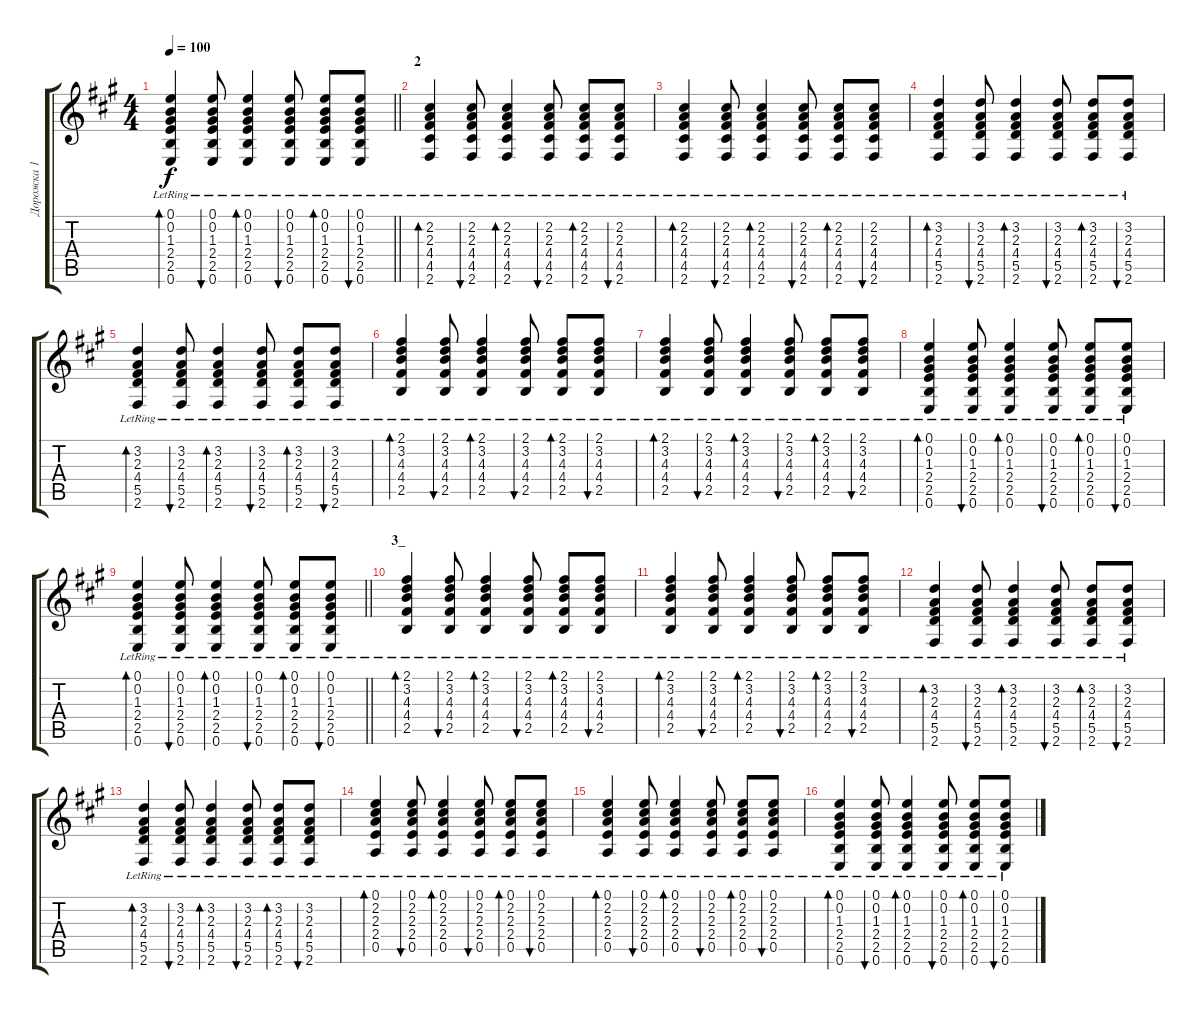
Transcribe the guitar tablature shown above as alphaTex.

\track ("Дорожка 1" "Дорожка 1") {instrument acousticguitarsteel}
\staff {score tabs}
\tuning (E4 B3 G3 D3 A2 E2) {hide}
\ts (4 4)
\tempo 100
\clef g2
\barLineRight lightlight
\ks f#minor
(0.1{lr} 0.2{lr} 1.3{lr} 2.4{lr} 2.5{lr} 0.6{lr}).4{bd 60 dy f} (0.1{lr} 0.2{lr} 1.3{lr} 2.4{lr} 2.5{lr} 0.6{lr}).8{bu 60} (0.1{lr} 0.2{lr} 1.3{lr} 2.4{lr} 2.5{lr} 0.6{lr}).4{bd 60} (0.1{lr} 0.2{lr} 1.3{lr} 2.4{lr} 2.5{lr} 0.6{lr}).8{bu 60} (0.1{lr} 0.2{lr} 1.3{lr} 2.4{lr} 2.5{lr} 0.6{lr}).8{bd 60} (0.1{lr} 0.2{lr} 1.3{lr} 2.4{lr} 2.5{lr} 0.6{lr}).8{bu 60} |
\section ("" "2")
(2.2{lr} 2.3{lr} 4.4{lr} 4.5{lr} 2.6{lr}).4{bd 60} (2.2{lr} 2.3{lr} 4.4{lr} 4.5{lr} 2.6{lr}).8{bu 60} (2.2{lr} 2.3{lr} 4.4{lr} 4.5{lr} 2.6{lr}).4{bd 60} (2.2{lr} 2.3{lr} 4.4{lr} 4.5{lr} 2.6{lr}).8{bu 60} (2.2{lr} 2.3{lr} 4.4{lr} 4.5{lr} 2.6{lr}).8{bd 60} (2.2{lr} 2.3{lr} 4.4{lr} 4.5{lr} 2.6{lr}).8{bu 60} |
(2.2{lr} 2.3{lr} 4.4{lr} 4.5{lr} 2.6{lr}).4{bd 60} (2.2{lr} 2.3{lr} 4.4{lr} 4.5{lr} 2.6{lr}).8{bu 60} (2.2{lr} 2.3{lr} 4.4{lr} 4.5{lr} 2.6{lr}).4{bd 60} (2.2{lr} 2.3{lr} 4.4{lr} 4.5{lr} 2.6{lr}).8{bu 60} (2.2{lr} 2.3{lr} 4.4{lr} 4.5{lr} 2.6{lr}).8{bd 60} (2.2{lr} 2.3{lr} 4.4{lr} 4.5{lr} 2.6{lr}).8{bu 60} |
(3.2{lr} 2.3{lr} 4.4{lr} 5.5{lr} 2.6{lr}).4{bd 60} (3.2{lr} 2.3{lr} 4.4{lr} 5.5{lr} 2.6{lr}).8{bu 60} (3.2{lr} 2.3{lr} 4.4{lr} 5.5{lr} 2.6{lr}).4{bd 60} (3.2{lr} 2.3{lr} 4.4{lr} 5.5{lr} 2.6{lr}).8{bu 60} (3.2{lr} 2.3{lr} 4.4{lr} 5.5{lr} 2.6{lr}).8{bd 60} (3.2{lr} 2.3{lr} 4.4{lr} 5.5{lr} 2.6{lr}).8{bu 60} |
(3.2{lr} 2.3{lr} 4.4{lr} 5.5{lr} 2.6{lr}).4{bd 60} (3.2{lr} 2.3{lr} 4.4{lr} 5.5{lr} 2.6{lr}).8{bu 60} (3.2{lr} 2.3{lr} 4.4{lr} 5.5{lr} 2.6{lr}).4{bd 60} (3.2{lr} 2.3{lr} 4.4{lr} 5.5{lr} 2.6{lr}).8{bu 60} (3.2{lr} 2.3{lr} 4.4{lr} 5.5{lr} 2.6{lr}).8{bd 60} (3.2{lr} 2.3{lr} 4.4{lr} 5.5{lr} 2.6{lr}).8{bu 60} |
(2.1{lr} 3.2{lr} 4.3{lr} 4.4{lr} 2.5{lr}).4{bd 60} (2.1{lr} 3.2{lr} 4.3{lr} 4.4{lr} 2.5{lr}).8{bu 60} (2.1{lr} 3.2{lr} 4.3{lr} 4.4{lr} 2.5{lr}).4{bd 60} (2.1{lr} 3.2{lr} 4.3{lr} 4.4{lr} 2.5{lr}).8{bu 60} (2.1{lr} 3.2{lr} 4.3{lr} 4.4{lr} 2.5{lr}).8{bd 60} (2.1{lr} 3.2{lr} 4.3{lr} 4.4{lr} 2.5{lr}).8{bu 60} |
(2.1{lr} 3.2{lr} 4.3{lr} 4.4{lr} 2.5{lr}).4{bd 60} (2.1{lr} 3.2{lr} 4.3{lr} 4.4{lr} 2.5{lr}).8{bu 60} (2.1{lr} 3.2{lr} 4.3{lr} 4.4{lr} 2.5{lr}).4{bd 60} (2.1{lr} 3.2{lr} 4.3{lr} 4.4{lr} 2.5{lr}).8{bu 60} (2.1{lr} 3.2{lr} 4.3{lr} 4.4{lr} 2.5{lr}).8{bd 60} (2.1{lr} 3.2{lr} 4.3{lr} 4.4{lr} 2.5{lr}).8{bu 60} |
(0.1{lr} 0.2{lr} 1.3{lr} 2.4{lr} 2.5{lr} 0.6{lr}).4{bd 60} (0.1{lr} 0.2{lr} 1.3{lr} 2.4{lr} 2.5{lr} 0.6{lr}).8{bu 60} (0.1{lr} 0.2{lr} 1.3{lr} 2.4{lr} 2.5{lr} 0.6{lr}).4{bd 60} (0.1{lr} 0.2{lr} 1.3{lr} 2.4{lr} 2.5{lr} 0.6{lr}).8{bu 60} (0.1{lr} 0.2{lr} 1.3{lr} 2.4{lr} 2.5{lr} 0.6{lr}).8{bd 60} (0.1{lr} 0.2{lr} 1.3{lr} 2.4{lr} 2.5{lr} 0.6{lr}).8{bu 60} |
\barLineRight lightlight
(0.1{lr} 0.2{lr} 1.3{lr} 2.4{lr} 2.5{lr} 0.6{lr}).4{bd 60} (0.1{lr} 0.2{lr} 1.3{lr} 2.4{lr} 2.5{lr} 0.6{lr}).8{bu 60} (0.1{lr} 0.2{lr} 1.3{lr} 2.4{lr} 2.5{lr} 0.6{lr}).4{bd 60} (0.1{lr} 0.2{lr} 1.3{lr} 2.4{lr} 2.5{lr} 0.6{lr}).8{bu 60} (0.1{lr} 0.2{lr} 1.3{lr} 2.4{lr} 2.5{lr} 0.6{lr}).8{bd 60} (0.1{lr} 0.2{lr} 1.3{lr} 2.4{lr} 2.5{lr} 0.6{lr}).8{bu 60} |
\section ("" "3_")
(2.1{lr} 3.2{lr} 4.3{lr} 4.4{lr} 2.5{lr}).4{bd 60} (2.1{lr} 3.2{lr} 4.3{lr} 4.4{lr} 2.5{lr}).8{bu 60} (2.1{lr} 3.2{lr} 4.3{lr} 4.4{lr} 2.5{lr}).4{bd 60} (2.1{lr} 3.2{lr} 4.3{lr} 4.4{lr} 2.5{lr}).8{bu 60} (2.1{lr} 3.2{lr} 4.3{lr} 4.4{lr} 2.5{lr}).8{bd 60} (2.1{lr} 3.2{lr} 4.3{lr} 4.4{lr} 2.5{lr}).8{bu 60} |
(2.1{lr} 3.2{lr} 4.3{lr} 4.4{lr} 2.5{lr}).4{bd 60} (2.1{lr} 3.2{lr} 4.3{lr} 4.4{lr} 2.5{lr}).8{bu 60} (2.1{lr} 3.2{lr} 4.3{lr} 4.4{lr} 2.5{lr}).4{bd 60} (2.1{lr} 3.2{lr} 4.3{lr} 4.4{lr} 2.5{lr}).8{bu 60} (2.1{lr} 3.2{lr} 4.3{lr} 4.4{lr} 2.5{lr}).8{bd 60} (2.1{lr} 3.2{lr} 4.3{lr} 4.4{lr} 2.5{lr}).8{bu 60} |
(3.2{lr} 2.3{lr} 4.4{lr} 5.5{lr} 2.6{lr}).4{bd 60} (3.2{lr} 2.3{lr} 4.4{lr} 5.5{lr} 2.6{lr}).8{bu 60} (3.2{lr} 2.3{lr} 4.4{lr} 5.5{lr} 2.6{lr}).4{bd 60} (3.2{lr} 2.3{lr} 4.4{lr} 5.5{lr} 2.6{lr}).8{bu 60} (3.2{lr} 2.3{lr} 4.4{lr} 5.5{lr} 2.6{lr}).8{bd 60} (3.2{lr} 2.3{lr} 4.4{lr} 5.5{lr} 2.6{lr}).8{bu 60} |
(3.2{lr} 2.3{lr} 4.4{lr} 5.5{lr} 2.6{lr}).4{bd 60} (3.2{lr} 2.3{lr} 4.4{lr} 5.5{lr} 2.6{lr}).8{bu 60} (3.2{lr} 2.3{lr} 4.4{lr} 5.5{lr} 2.6{lr}).4{bd 60} (3.2{lr} 2.3{lr} 4.4{lr} 5.5{lr} 2.6{lr}).8{bu 60} (3.2{lr} 2.3{lr} 4.4{lr} 5.5{lr} 2.6{lr}).8{bd 60} (3.2{lr} 2.3{lr} 4.4{lr} 5.5{lr} 2.6{lr}).8{bu 60} |
(0.1 2.2{lr} 2.3{lr} 2.4{lr} 0.5{lr}).4{bd 60} (0.1 2.2{lr} 2.3{lr} 2.4{lr} 0.5{lr}).8{bu 60} (0.1 2.2{lr} 2.3{lr} 2.4{lr} 0.5{lr}).4{bd 60} (0.1 2.2{lr} 2.3{lr} 2.4{lr} 0.5{lr}).8{bu 60} (0.1 2.2{lr} 2.3{lr} 2.4{lr} 0.5{lr}).8{bd 60} (0.1 2.2{lr} 2.3{lr} 2.4{lr} 0.5{lr}).8{bu 60} |
(0.1 2.2{lr} 2.3{lr} 2.4{lr} 0.5{lr}).4{bd 60} (0.1 2.2{lr} 2.3{lr} 2.4{lr} 0.5{lr}).8{bu 60} (0.1 2.2{lr} 2.3{lr} 2.4{lr} 0.5{lr}).4{bd 60} (0.1 2.2{lr} 2.3{lr} 2.4{lr} 0.5{lr}).8{bu 60} (0.1 2.2{lr} 2.3{lr} 2.4{lr} 0.5{lr}).8{bd 60} (0.1 2.2{lr} 2.3{lr} 2.4{lr} 0.5{lr}).8{bu 60} |
(0.1{lr} 0.2{lr} 1.3{lr} 2.4{lr} 2.5{lr} 0.6{lr}).4{bd 60} (0.1{lr} 0.2{lr} 1.3{lr} 2.4{lr} 2.5{lr} 0.6{lr}).8{bu 60} (0.1{lr} 0.2{lr} 1.3{lr} 2.4{lr} 2.5{lr} 0.6{lr}).4{bd 60} (0.1{lr} 0.2{lr} 1.3{lr} 2.4{lr} 2.5{lr} 0.6{lr}).8{bu 60} (0.1{lr} 0.2{lr} 1.3{lr} 2.4{lr} 2.5{lr} 0.6{lr}).8{bd 60} (0.1{lr} 0.2{lr} 1.3{lr} 2.4{lr} 2.5{lr} 0.6{lr}).8{bu 60}
